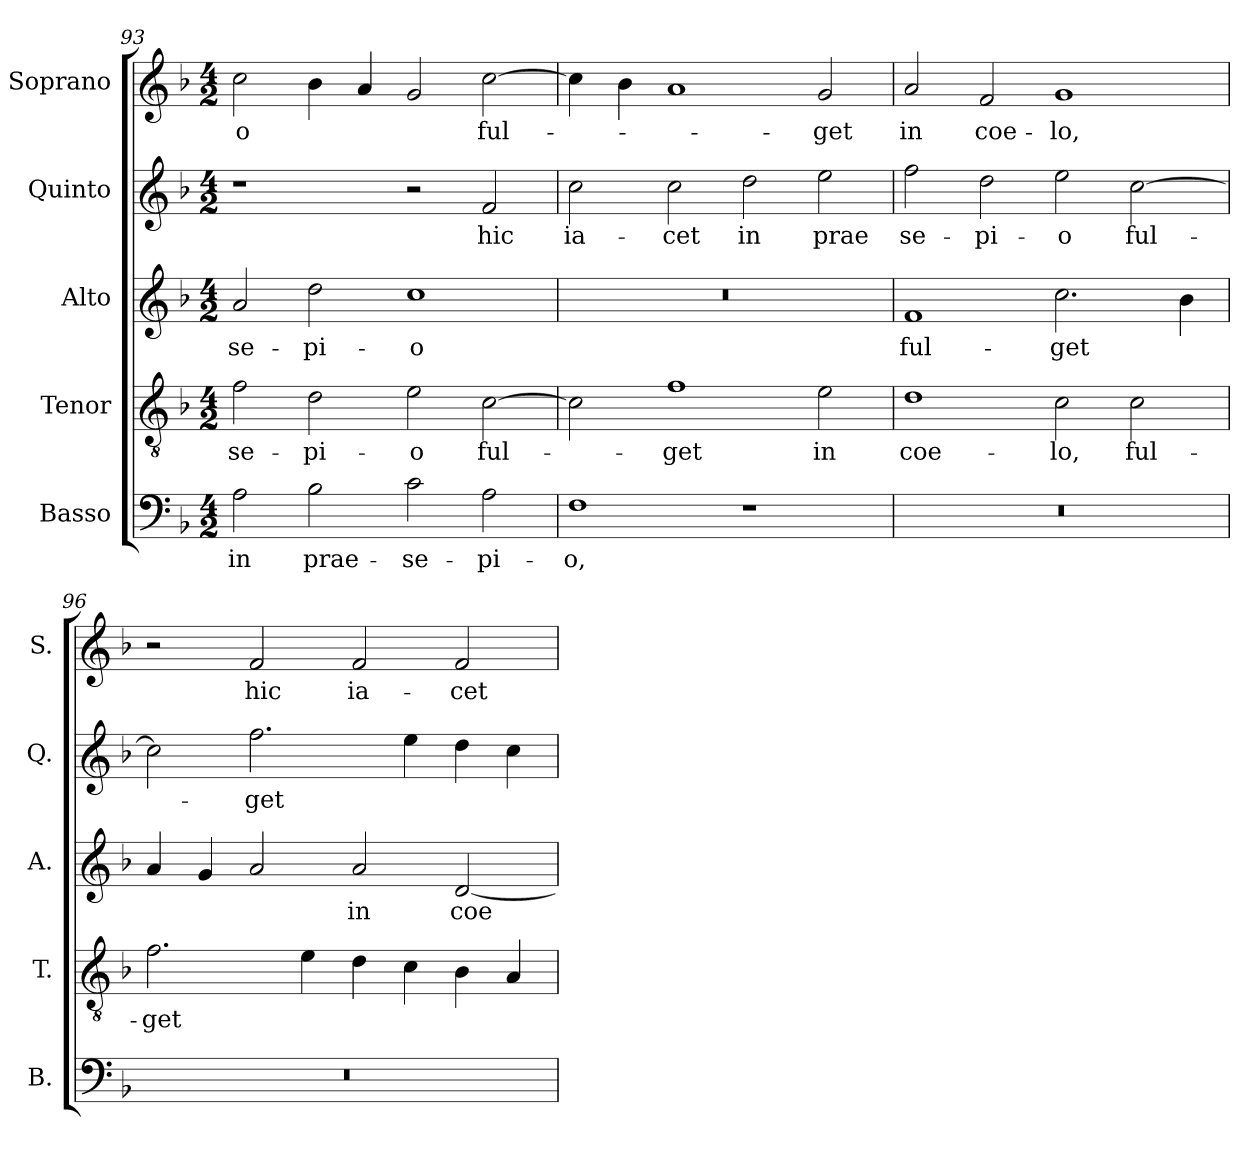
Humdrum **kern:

**kern	**text	**kern	**text	**kern	**text	**kern	**text	**kern	**text
*part5	*part5	*part4	*part4	*part3	*part3	*part2	*part2	*part1	*part1
*staff5	*staff5	*staff4	*staff4	*staff3	*staff3	*staff2	*staff2	*staff1	*staff1
*I"Basso	*	*I"Tenor	*	*I"Alto	*	*I"Quinto	*	*I"Soprano	*
*I'B.	*	*I'T.	*	*I'A.	*	*I'Q.	*	*I'S.	*
!!LO:PB:g=z
*clefF4	*	*clefGv2	*	*clefG2	*	*clefG2	*	*clefG2	*
*	*	*ITrd7c12	*	*	*	*	*	*	*
*k[b-]	*	*k[b-]	*	*k[b-]	*	*k[b-]	*	*k[b-]	*
*F:	*	*F:	*	*F:	*	*F:	*	*F:	*
*M4/2	*	*M4/2	*	*M4/2	*	*M4/2	*	*M4/2	*
=93	=93	=93	=93	=93	=93	=93	=93	=93	=93
!	!LO:LY:b:color=#000000	!	!	!	!	!	!	!	!
!	!	!	!LO:LY:b:color=#000000	!	!	!	!	!	!
!	!	!	!	!	!LO:LY:b:color=#000000	!	!	!	!
!	!	!	!	!	!	!	!	!	!LO:LY:b:color=#000000
2Ai\	in	2Fi\	-se-	2ai/	-se-	1r	.	2cci\	-o
!	!LO:LY:b:color=#000000	!	!	!	!	!	!	!	!
!	!	!	!LO:LY:b:color=#000000	!	!	!	!	!	!
!	!	!	!	!	!LO:LY:b:color=#000000	!	!	!	!
2B-i\	prae-	2Di\	-pi-	2ddi\	-pi-	.	.	4b-i\	.
.	.	.	.	.	.	.	.	4ai/	.
!	!LO:LY:b:color=#000000	!	!	!	!	!	!	!	!
!	!	!	!LO:LY:b:color=#000000	!	!	!	!	!	!
!	!	!	!	!	!LO:LY:b:color=#000000	!	!	!	!
2ci\	-se-	2Ei\	-o	1cci	-o	2r	.	2gi/	.
!	!LO:LY:b:color=#000000	!	!	!	!	!	!	!	!
!	!	!	!LO:LY:b:color=#000000	!	!	!	!	!	!
!	!	!	!	!	!	!	!LO:LY:b:color=#000000	!	!
!	!	!	!	!	!	!	!	!	!LO:LY:b:color=#000000
2Ai\	-pi-	[2Ci\	ful-	.	.	2fi/	hic	[2cci\	ful-
=94	=94	=94	=94	=94	=94	=94	=94	=94	=94
!	!LO:LY:b:color=#000000	!	!	!LO:N:vis=1	!	!	!	!	!
!	!	!	!	!	!	!	!LO:LY:b:color=#000000	!	!
1Fi	-o,	2Ci\]	.	0r	.	2cci\	ia-	4cci\]	.
.	.	.	.	.	.	.	.	4b-i\	.
!	!	!	!LO:LY:b:color=#000000	!	!	!	!	!	!
!	!	!	!	!	!	!	!LO:LY:b:color=#000000	!	!
.	.	1Fi	-get	.	.	2cci\	-cet	1ai	.
!	!	!	!	!	!	!	!LO:LY:b:color=#000000	!	!
1r	.	.	.	.	.	2ddi\	in	.	.
!	!	!	!LO:LY:b:color=#000000	!	!	!	!	!	!
!	!	!	!	!	!	!	!LO:LY:b:color=#000000	!	!
!	!	!	!	!	!	!	!	!	!LO:LY:b:color=#000000
.	.	2Ei\	in	.	.	2eei\	prae	2gi/	-get
=95	=95	=95	=95	=95	=95	=95	=95	=95	=95
!LO:N:vis=1	!	!	!	!	!	!	!	!	!
!	!	!	!LO:LY:b:color=#000000	!	!	!	!	!	!
!	!	!	!	!	!LO:LY:b:color=#000000	!	!	!	!
!	!	!	!	!	!	!	!LO:LY:b:color=#000000	!	!
!	!	!	!	!	!	!	!	!	!LO:LY:b:color=#000000
0r	.	1Di	coe-	1fi	ful-	2ffi\	se-	2ai/	in
!	!	!	!	!	!	!	!LO:LY:b:color=#000000	!	!
!	!	!	!	!	!	!	!	!	!LO:LY:b:color=#000000
.	.	.	.	.	.	2ddi\	-pi-	2fi/	coe-
!	!	!	!LO:LY:b:color=#000000	!	!	!	!	!	!
!	!	!	!	!	!LO:LY:b:color=#000000	!	!	!	!
!	!	!	!	!	!	!	!LO:LY:b:color=#000000	!	!
!	!	!	!	!	!	!	!	!	!LO:LY:b:color=#000000
.	.	2Ci\	-lo,	2.cci\	-get	2eei\	-o	1gi	-lo,
!	!	!	!LO:LY:b:color=#000000	!	!	!	!	!	!
!	!	!	!	!	!	!	!LO:LY:b:color=#000000	!	!
.	.	2Ci\	ful-	.	.	[2cci\	ful-	.	.
.	.	.	.	4b-i\	.	.	.	.	.
=96	=96	=96	=96	=96	=96	=96	=96	=96	=96
!LO:N:vis=1	!	!	!	!	!	!	!	!	!
!	!	!	!LO:LY:b:color=#000000	!	!	!	!	!	!
0r	.	2.Fi\	-get	4ai/	.	2cci\]	.	2r	.
.	.	.	.	4gi/	.	.	.	.	.
!	!	!	!	!	!	!	!LO:LY:b:color=#000000	!	!
!	!	!	!	!	!	!	!	!	!LO:LY:b:color=#000000
.	.	.	.	2ai/	.	2.ffi\	-get	2fi/	hic
.	.	4Ei\	.	.	.	.	.	.	.
!	!	!	!	!	!LO:LY:b:color=#000000	!	!	!	!
!	!	!	!	!	!	!	!	!	!LO:LY:b:color=#000000
.	.	4Di\	.	2ai/	in	.	.	2fi/	ia-
.	.	4Ci\	.	.	.	4eei\	.	.	.
!	!	!	!	!	!LO:LY:b:color=#000000	!	!	!	!
!	!	!	!	!	!	!	!	!	!LO:LY:b:color=#000000
.	.	4BB-i\	.	[2di/	coe-	4ddi\	.	2fi/	-cet
.	.	4AAi/	.	.	.	4cci\	.	.	.
=	=	=	=	=	=	=	=	=	=
*-	*-	*-	*-	*-	*-	*-	*-	*-	*-
